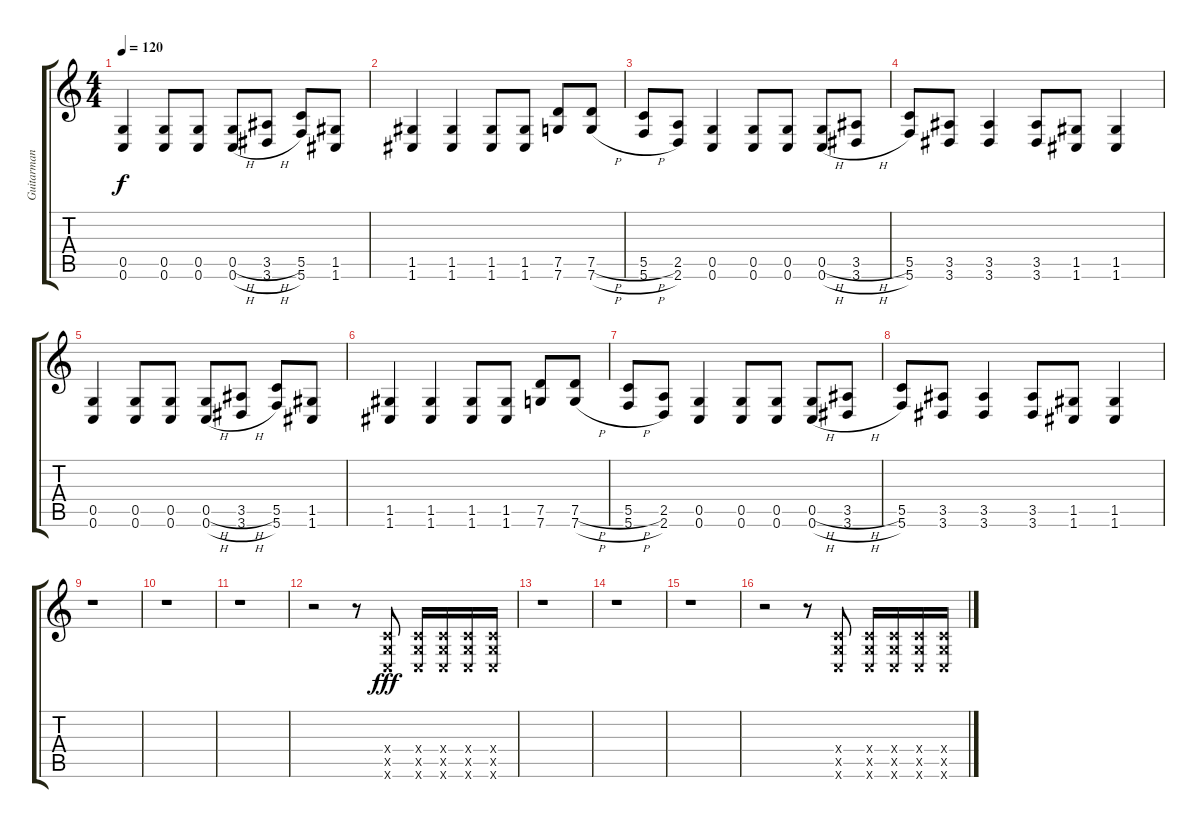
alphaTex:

\track ("Guitarman" "Guitarman") {instrument distortionguitar}
\staff {score tabs}
\tuning (D4 A3 F3 C3 G2 C2) {hide}
\ts (4 4)
\tempo 120
\clef g2
\ks c
(0.5 0.6).4{dy f} (0.5 0.6).8 (0.5 0.6).8 (0.5{h} 0.6{h}).8 (3.5{h} 3.6{h}).8 (5.5 5.6).8 (1.5 1.6).8 |
(1.5 1.6).4 (1.5 1.6).4 (1.5 1.6).8 (1.5 1.6).8 (7.5 7.6).8 (7.5{h} 7.6{h}).8 |
(5.5{h} 5.6{h}).8 (2.5 2.6).8 (0.5 0.6).4 (0.5 0.6).8 (0.5 0.6).8 (0.5{h} 0.6{h}).8 (3.5{h} 3.6{h}).8 |
(5.5 5.6).8 (3.5 3.6).8 (3.5 3.6).4 (3.5 3.6).8 (1.5 1.6).8 (1.5 1.6).4 |
(0.5 0.6).4 (0.5 0.6).8 (0.5 0.6).8 (0.5{h} 0.6{h}).8 (3.5{h} 3.6{h}).8 (5.5 5.6).8 (1.5 1.6).8 |
(1.5 1.6).4 (1.5 1.6).4 (1.5 1.6).8 (1.5 1.6).8 (7.5 7.6).8 (7.5{h} 7.6{h}).8 |
(5.5{h} 5.6{h}).8 (2.5 2.6).8 (0.5 0.6).4 (0.5 0.6).8 (0.5 0.6).8 (0.5{h} 0.6{h}).8 (3.5{h} 3.6{h}).8 |
(5.5 5.6).8 (3.5 3.6).8 (3.5 3.6).4 (3.5 3.6).8 (1.5 1.6).8 (1.5 1.6).4 |
r.1 |
r.1 |
r.1 |
r.2 r.8 (0.4{x} 0.5{x} 0.6{x}).8{dy fff} (0.4{x} 0.5{x} 0.6{x}).16 (0.4{x} 0.5{x} 0.6{x}).16 (0.4{x} 0.5{x} 0.6{x}).16 (0.4{x} 0.5{x} 0.6{x}).16 |
r.1 |
r.1 |
r.1 |
r.2 r.8 (0.4{x} 0.5{x} 0.6{x}).8 (0.4{x} 0.5{x} 0.6{x}).16 (0.4{x} 0.5{x} 0.6{x}).16 (0.4{x} 0.5{x} 0.6{x}).16 (0.4{x} 0.5{x} 0.6{x}).16
